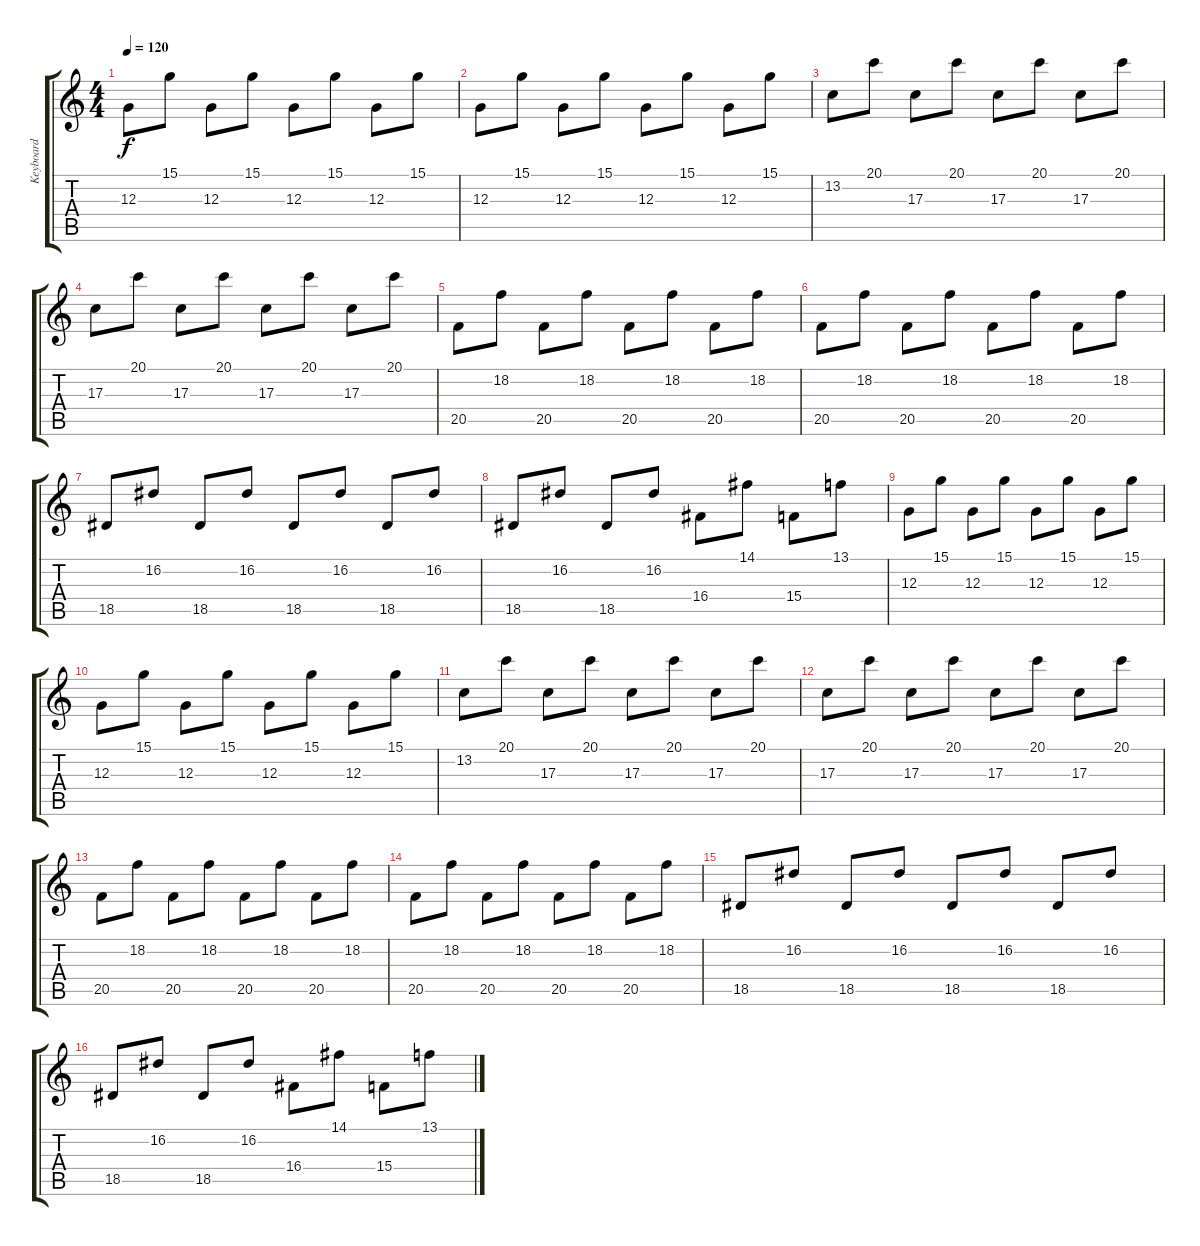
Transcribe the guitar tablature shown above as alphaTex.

\track ("Keyboard" "Keyboard") {instrument rockorgan}
\staff {score tabs}
\tuning (E4 B3 G3 D3 A2 E2) {hide}
\ts (4 4)
\tempo 120
\clef g2
\ks c
12.3.8{dy f} 15.1.8 12.3.8 15.1.8 12.3.8 15.1.8 12.3.8 15.1.8 |
12.3.8 15.1.8 12.3.8 15.1.8 12.3.8 15.1.8 12.3.8 15.1.8 |
13.2.8 20.1.8 17.3.8 20.1.8 17.3.8 20.1.8 17.3.8 20.1.8 |
17.3.8 20.1.8 17.3.8 20.1.8 17.3.8 20.1.8 17.3.8 20.1.8 |
20.5.8 18.2.8 20.5.8 18.2.8 20.5.8 18.2.8 20.5.8 18.2.8 |
20.5.8 18.2.8 20.5.8 18.2.8 20.5.8 18.2.8 20.5.8 18.2.8 |
18.5.8 16.2.8 18.5.8 16.2.8 18.5.8 16.2.8 18.5.8 16.2.8 |
18.5.8 16.2.8 18.5.8 16.2.8 16.4.8 14.1.8 15.4.8 13.1.8 |
12.3.8 15.1.8 12.3.8 15.1.8 12.3.8 15.1.8 12.3.8 15.1.8 |
12.3.8 15.1.8 12.3.8 15.1.8 12.3.8 15.1.8 12.3.8 15.1.8 |
13.2.8 20.1.8 17.3.8 20.1.8 17.3.8 20.1.8 17.3.8 20.1.8 |
17.3.8 20.1.8 17.3.8 20.1.8 17.3.8 20.1.8 17.3.8 20.1.8 |
20.5.8 18.2.8 20.5.8 18.2.8 20.5.8 18.2.8 20.5.8 18.2.8 |
20.5.8 18.2.8 20.5.8 18.2.8 20.5.8 18.2.8 20.5.8 18.2.8 |
18.5.8 16.2.8 18.5.8 16.2.8 18.5.8 16.2.8 18.5.8 16.2.8 |
18.5.8 16.2.8 18.5.8 16.2.8 16.4.8 14.1.8 15.4.8 13.1.8
